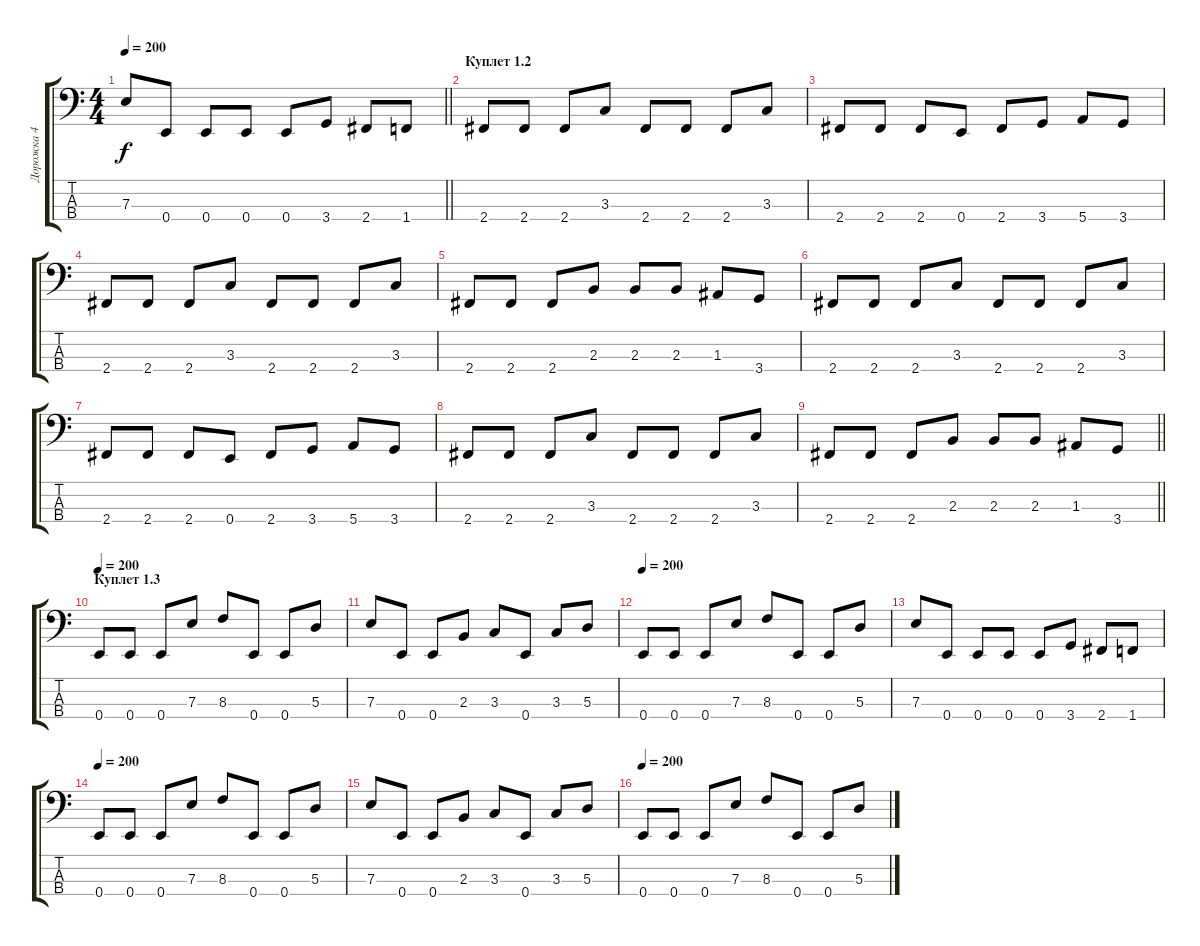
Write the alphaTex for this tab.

\track ("Дорожка 4" "Дорожка 4") {instrument electricbasspick}
\staff {score tabs}
\tuning (G2 D2 A1 E1) {hide}
\ts (4 4)
\tempo 200
\clef f4
\barLineRight lightlight
\ks c
7.3.8{dy f} 0.4.8 0.4.8 0.4.8 0.4.8 3.4.8 2.4.8 1.4.8 |
\section ("" "Куплет 1.2")
2.4.8 2.4.8 2.4.8 3.3.8 2.4.8 2.4.8 2.4.8 3.3.8 |
2.4.8 2.4.8 2.4.8 0.4.8 2.4.8 3.4.8 5.4.8 3.4.8 |
2.4.8 2.4.8 2.4.8 3.3.8 2.4.8 2.4.8 2.4.8 3.3.8 |
2.4.8 2.4.8 2.4.8 2.3.8 2.3.8 2.3.8 1.3.8 3.4.8 |
2.4.8 2.4.8 2.4.8 3.3.8 2.4.8 2.4.8 2.4.8 3.3.8 |
2.4.8 2.4.8 2.4.8 0.4.8 2.4.8 3.4.8 5.4.8 3.4.8 |
2.4.8 2.4.8 2.4.8 3.3.8 2.4.8 2.4.8 2.4.8 3.3.8 |
\barLineRight lightlight
2.4.8 2.4.8 2.4.8 2.3.8 2.3.8 2.3.8 1.3.8 3.4.8 |
\section ("" "Куплет 1.3")
\tempo 200
0.4.8 0.4.8 0.4.8 7.3.8 8.3.8 0.4.8 0.4.8 5.3.8 |
7.3.8 0.4.8 0.4.8 2.3.8 3.3.8 0.4.8 3.3.8 5.3.8 |
\tempo 200
0.4.8 0.4.8 0.4.8 7.3.8 8.3.8 0.4.8 0.4.8 5.3.8 |
7.3.8 0.4.8 0.4.8 0.4.8 0.4.8 3.4.8 2.4.8 1.4.8 |
\tempo 200
0.4.8 0.4.8 0.4.8 7.3.8 8.3.8 0.4.8 0.4.8 5.3.8 |
7.3.8 0.4.8 0.4.8 2.3.8 3.3.8 0.4.8 3.3.8 5.3.8 |
\tempo 200
0.4.8 0.4.8 0.4.8 7.3.8 8.3.8 0.4.8 0.4.8 5.3.8
